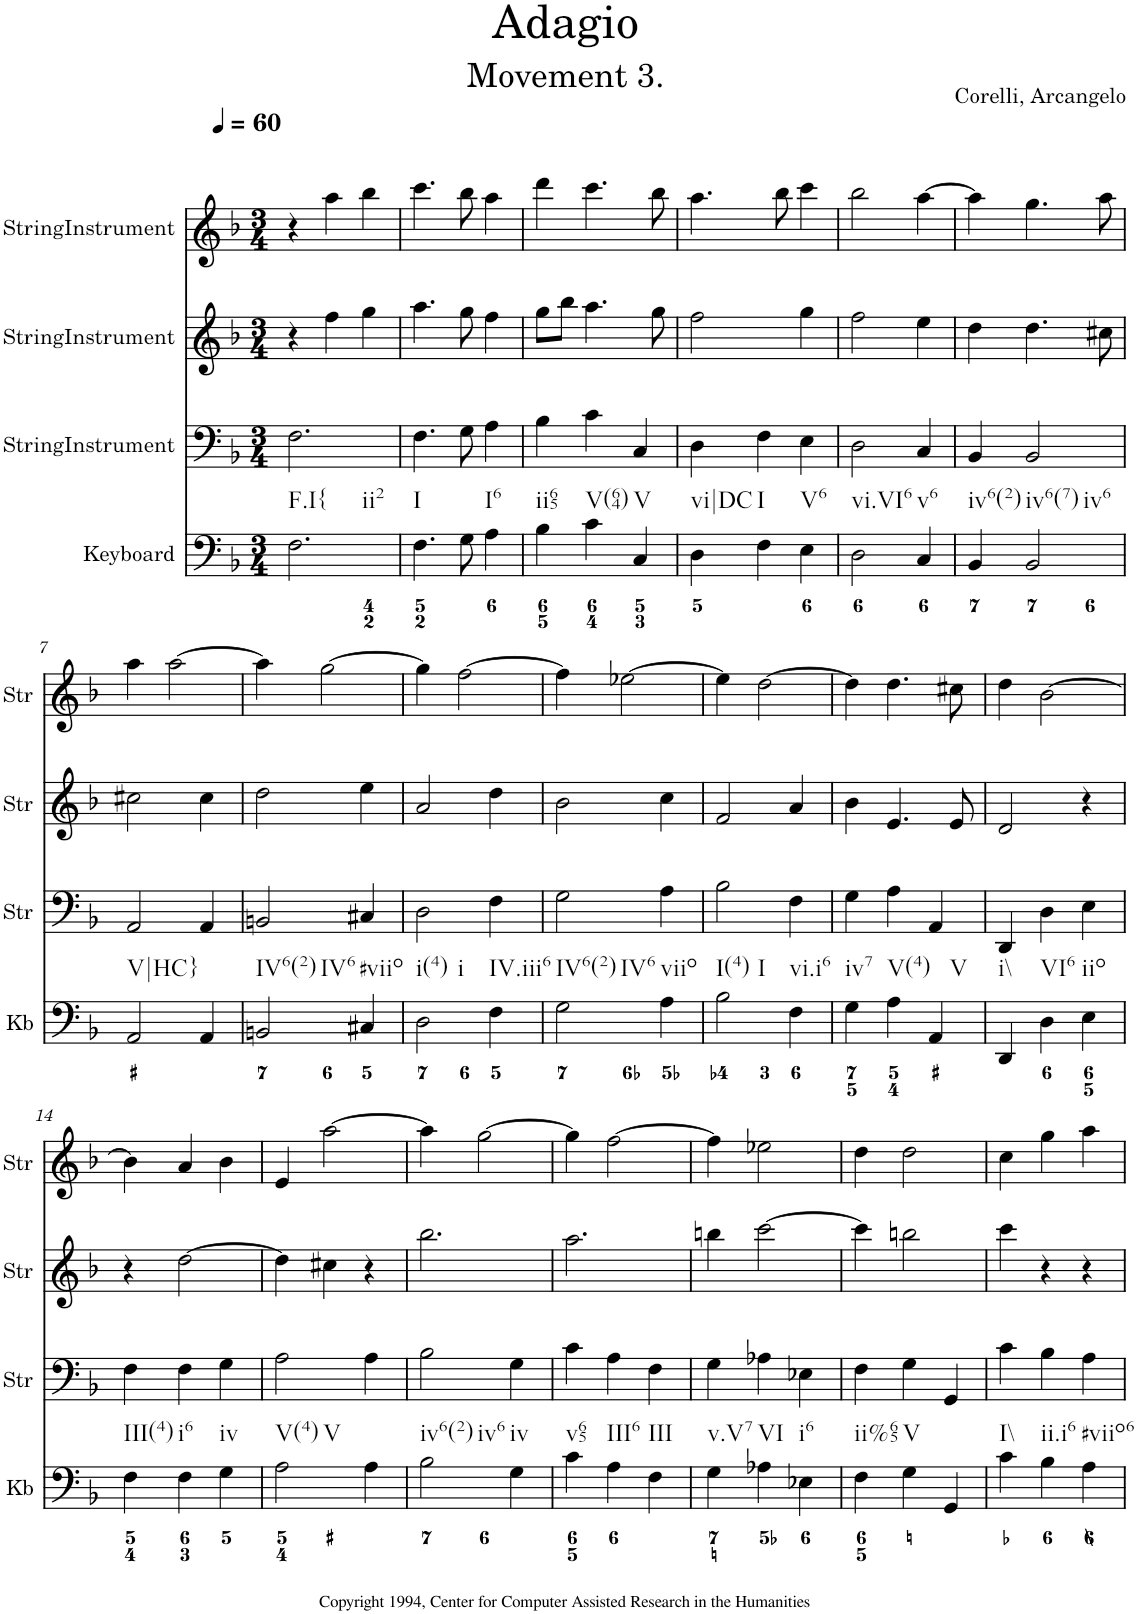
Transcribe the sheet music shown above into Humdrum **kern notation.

**kern	**kern	**kern	**kern
*part4	*part3	*part2	*part1
*staff4	*staff3	*staff2	*staff1
*I"Keyboard	*I"StringInstrument	*I"StringInstrument	*I"StringInstrument
*I'Kb	*I'Str	*I'Str	*I'Str
*clefF4	*clefF4	*clefG2	*clefG2
*k[b-]	*k[b-]	*k[b-]	*k[b-]
*M3/4	*M3/4	*M3/4	*M3/4
*MM60	*MM60	*MM60	*MM60
=1	=1	=1	=1
!LO:TX:b:t=F.I{	!	!	!
!LO:TX:b:t=ii2	!	!	!
2.F\	2.F\	4r	4r
.	.	4ff\	4aa\
.	.	4gg\	4bb-\
=2	=2	=2	=2
!LO:TX:b:t=I	!	!	!
4.F\	4.F\	4.aa\	4.ccc\
8G\	8G\	8gg\	8bb-\
!LO:TX:b:t=I6	!	!	!
4A\	4A\	4ff\	4aa\
=3	=3	=3	=3
!LO:TX:b:t=ii65	!	!	!
4B-\	4B-\	8gg\L	4ddd\
.	.	8bb-\J	.
!LO:TX:b:t=V(64)	!	!	!
4c\	4c\	4.aa\	4.ccc\
!LO:TX:b:t=V	!	!	!
4C/	4C/	.	.
.	.	8gg\	8bb-\
=4	=4	=4	=4
!LO:TX:b:t=vi|DC	!	!	!
4D\	4D\	2ff\	4.aa\
!LO:TX:b:t=I	!	!	!
4F\	4F\	.	.
.	.	.	8bb-\
!LO:TX:b:t=V6	!	!	!
4E\	4E\	4gg\	4ccc\
=5	=5	=5	=5
!LO:TX:b:t=vi.VI6	!	!	!
2D\	2D\	2ff\	2bb-\
!LO:TX:b:t=v6	!	!	!
4C/	4C/	4ee\	[4aa\
=6	=6	=6	=6
!LO:TX:b:t=iv6(2)	!	!	!
4BB-/	4BB-/	4dd\	4aa\]
!LO:TX:b:t=iv6(7)	!	!	!
!LO:TX:b:t=iv6	!	!	!
2BB-/	2BB-/	4.dd\	4.gg\
.	.	8cc#X\	8aa\
!!LO:LB:g=z
=7	=7	=7	=7
!LO:TX:b:t=V|HC}	!	!	!
2AA/	2AA/	2cc#X\	4aa\
.	.	.	[2aa\
4AA/	4AA/	4cc#\	.
=8	=8	=8	=8
!LO:TX:b:t=IV6(2)	!	!	!
!LO:TX:b:t=IV6	!	!	!
2BBn/	2BBn/	2dd\	4aa\]
.	.	.	[2gg\
!LO:TX:b:t=#viio	!	!	!
4C#X/	4C#X/	4ee\	.
=9	=9	=9	=9
!LO:TX:b:t=i(4)	!	!	!
!LO:TX:b:t=i	!	!	!
2D\	2D\	2a/	4gg\]
.	.	.	[2ff\
!LO:TX:b:t=IV.iii6	!	!	!
4F\	4F\	4dd\	.
=10	=10	=10	=10
!LO:TX:b:t=IV6(2)	!	!	!
!LO:TX:b:t=IV6	!	!	!
2G\	2G\	2b-\	4ff\]
.	.	.	[2ee-X\
!LO:TX:b:t=viio	!	!	!
4A\	4A\	4cc\	.
=11	=11	=11	=11
!LO:TX:b:t=I(4)	!	!	!
!LO:TX:b:t=I	!	!	!
2B-\	2B-\	2f/	4ee-\]
.	.	.	[2dd\
!LO:TX:b:t=vi.i6	!	!	!
4F\	4F\	4a/	.
=12	=12	=12	=12
!LO:TX:b:t=iv7	!	!	!
4G\	4G\	4b-\	4dd\]
!LO:TX:b:t=V(4)	!	!	!
4A\	4A\	4.e/	4.dd\
!LO:TX:b:t=V	!	!	!
4AA/	4AA/	.	.
.	.	8e/	8cc#X\
=13	=13	=13	=13
!LO:TX:b:t=i\\	!	!	!
4DD/	4DD/	2d/	4dd\
!LO:TX:b:t=VI6	!	!	!
4D\	4D\	.	[2b-\
!LO:TX:b:t=iio	!	!	!
4E\	4E\	4r	.
!!LO:LB:g=z
=14	=14	=14	=14
!LO:TX:b:t=III(4)	!	!	!
4F\	4F\	4r	4b-\]
!LO:TX:b:t=i6	!	!	!
4F\	4F\	[2dd\	4a/
!LO:TX:b:t=iv	!	!	!
4G\	4G\	.	4b-\
=15	=15	=15	=15
!LO:TX:b:t=V(4)	!	!	!
!LO:TX:b:t=V	!	!	!
2A\	2A\	4dd\]	4e/
.	.	4cc#X\	[2aa\
4A\	4A\	4r	.
=16	=16	=16	=16
!LO:TX:b:t=iv6(2)	!	!	!
!LO:TX:b:t=iv6	!	!	!
2B-\	2B-\	2.bb-\	4aa\]
.	.	.	[2gg\
!LO:TX:b:t=iv	!	!	!
4G\	4G\	.	.
=17	=17	=17	=17
!LO:TX:b:t=v65	!	!	!
4c\	4c\	2.aa\	4gg\]
!LO:TX:b:t=III6	!	!	!
4A\	4A\	.	[2ff\
!LO:TX:b:t=III	!	!	!
4F\	4F\	.	.
=18	=18	=18	=18
!LO:TX:b:t=v.V7	!	!	!
4G\	4G\	4bbn\	4ff\]
!LO:TX:b:t=VI	!	!	!
4A-X\	4A-X\	[2ccc\	2ee-X\
!LO:TX:b:t=i6	!	!	!
4E-X\	4E-X\	.	.
=19	=19	=19	=19
!LO:TX:b:t=ii%65	!	!	!
4F\	4F\	4ccc\]	4dd\
!LO:TX:b:t=V	!	!	!
4G\	4G\	2bbn\	2dd\
4GG/	4GG/	.	.
=20	=20	=20	=20
!LO:TX:b:t=I\\	!	!	!
4c\	4c\	4ccc\	4cc\
!LO:TX:b:t=ii.i6	!	!	!
4B-\	4B-\	4r	4gg\
!LO:TX:b:t=#viio6	!	!	!
4A\	4A\	4r	4aa\
=	=	=	=
*-	*-	*-	*-
